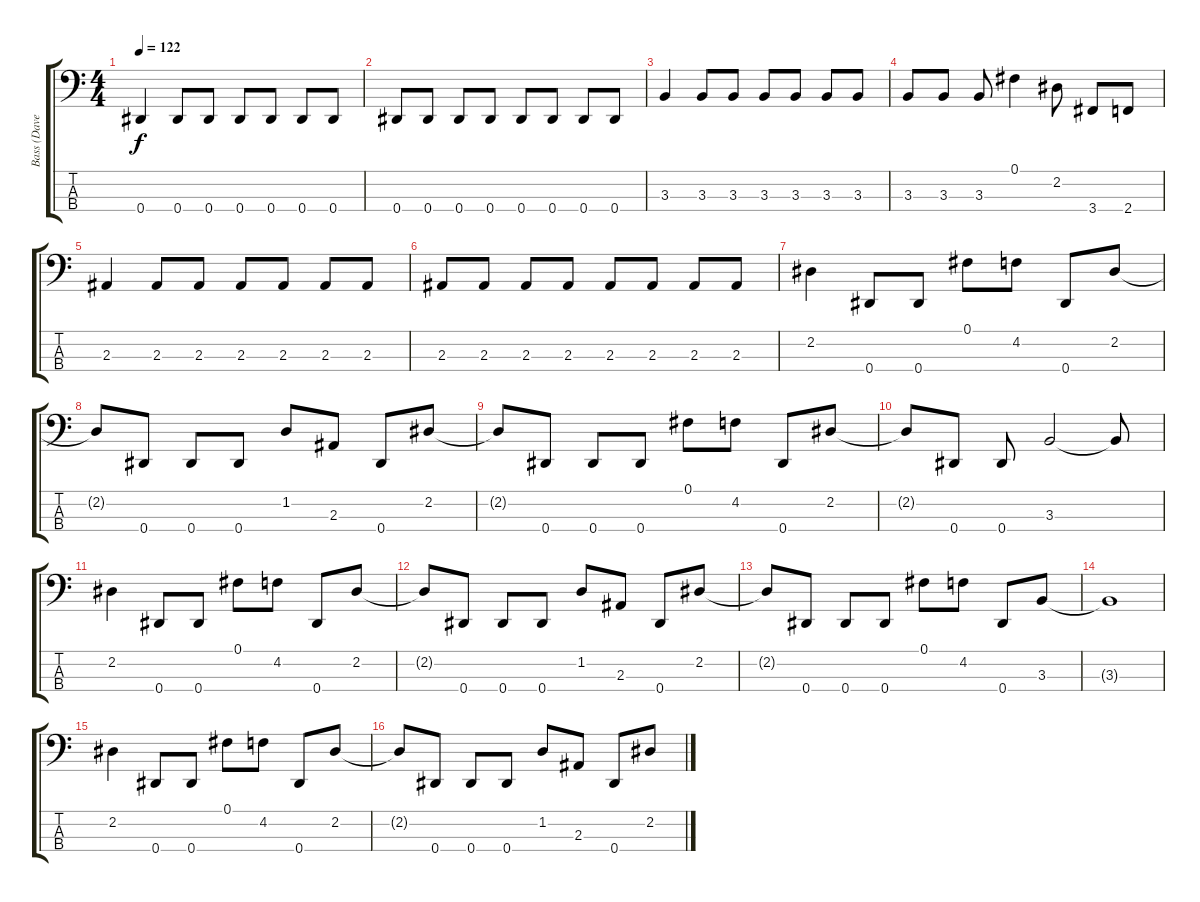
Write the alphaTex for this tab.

\track ("Bass (Dave Elleffson)" "Bass (Dave") {instrument electricbassfinger}
\staff {score tabs}
\tuning (Gb2 Db2 Ab1 Eb1) {hide}
\ts (4 4)
\tempo 122
\clef f4
\ks c
0.4.4{dy f} 0.4.8 0.4.8 0.4.8 0.4.8 0.4.8 0.4.8 |
0.4.8 0.4.8 0.4.8 0.4.8 0.4.8 0.4.8 0.4.8 0.4.8 |
3.3.4 3.3.8 3.3.8 3.3.8 3.3.8 3.3.8 3.3.8 |
3.3.8 3.3.8 3.3.8 0.1.4 2.2.8 3.4.8 2.4.8 |
2.3.4 2.3.8 2.3.8 2.3.8 2.3.8 2.3.8 2.3.8 |
2.3.8 2.3.8 2.3.8 2.3.8 2.3.8 2.3.8 2.3.8 2.3.8 |
2.2.4 0.4.8 0.4.8 0.1.8 4.2.8 0.4.8 2.2.8 |
2.2{t}.8 0.4.8 0.4.8 0.4.8 1.2.8 2.3.8 0.4.8 2.2.8 |
2.2{t}.8 0.4.8 0.4.8 0.4.8 0.1.8 4.2.8 0.4.8 2.2.8 |
2.2{t}.8 0.4.8 0.4.8 3.3.2 3.3{t}.8 |
2.2.4 0.4.8 0.4.8 0.1.8 4.2.8 0.4.8 2.2.8 |
2.2{t}.8 0.4.8 0.4.8 0.4.8 1.2.8 2.3.8 0.4.8 2.2.8 |
2.2{t}.8 0.4.8 0.4.8 0.4.8 0.1.8 4.2.8 0.4.8 3.3.8 |
3.3{t}.1 |
2.2.4 0.4.8 0.4.8 0.1.8 4.2.8 0.4.8 2.2.8 |
2.2{t}.8 0.4.8 0.4.8 0.4.8 1.2.8 2.3.8 0.4.8 2.2.8
